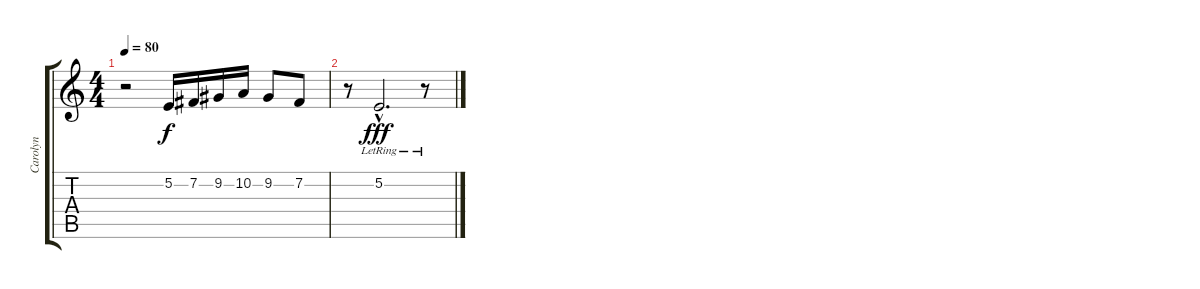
\track ("Carolyn" "Carolyn") {instrument acousticgrandpiano}
\staff {score tabs}
\tuning (E4 B3 G3 D3 A2 E2) {hide}
\ts (4 4)
\tempo 80
\clef g2
\ks c
r.2{dy f} 5.2.16 7.2.16 9.2.16 10.2.16 9.2.8 7.2.8 |
r.8 5.2{hac lr}.2{d dy fff} r.8
